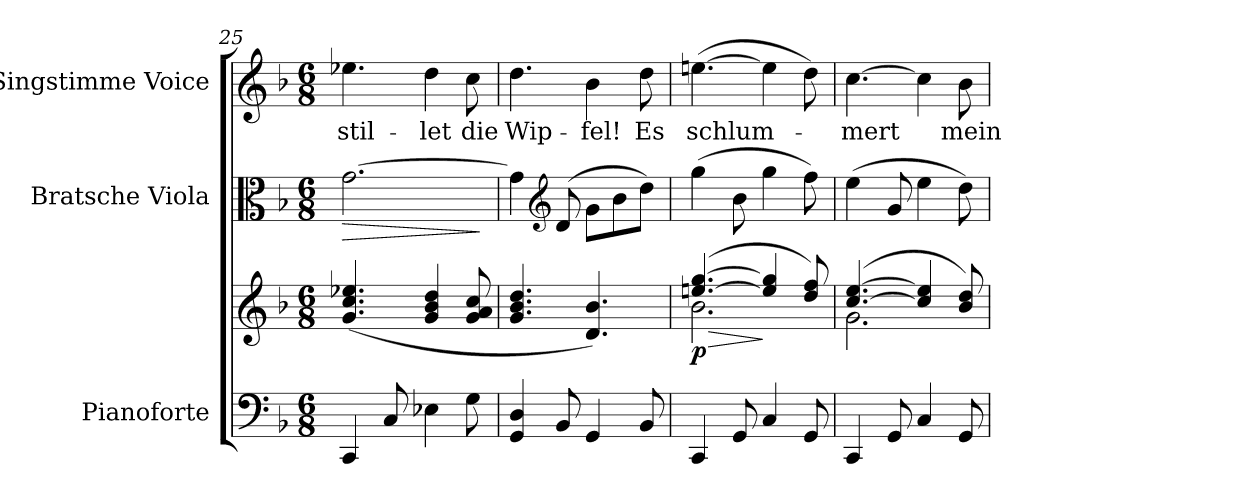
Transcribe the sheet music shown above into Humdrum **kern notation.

**kern	**kern	**dynam	**kern	**dynam	**kern	**text
*part3	*part3	*part3	*part2	*part2	*part1	*part1
*staff4	*staff3	*staff3/4	*staff2	*staff2	*staff1	*staff1
*I"Pianoforte	*	*	*I"Bratsche Viola	*	*I"Singstimme Voice	*
*I'Pno	*	*	*I'Vla	*	*	*
*clefF4	*clefG2	*	*clefC3	*	*clefG2	*
*k[b-]	*k[b-]	*	*k[b-]	*	*k[b-]	*
*M6/8	*M6/8	*	*M6/8	*	*M6/8	*
=25	=25	=25	=25	=25	=25	=25
!	!	!	!	!LO:HP:b	!	!LO:LY:b
4CC/	(4.g/ 4.cc/ 4.ee-X/	.	[2.g\	>	4.ee-X\	stil-
8C/	.	.	.	.	.	.
!	!	!	!	!	!	!LO:LY:b
4E-X\	4g/ 4b-/ 4dd/	.	.	.	4dd\	-let
!	!	!	!	!	!	!LO:LY:b
8G\	8g/ 8a/ 8cc/	.	.	.	8cc\	die
.	.	.	.	]	.	.
=26	=26	=26	=26	=26	=26	=26
!	!	!	!	!	!	!LO:LY:b
4GG/ 4D/	4.g/ 4.b-/ 4.dd/	.	4g\]	.	4.dd\	Wip-
*	*	*	*clefG2	*	*	*
8BB-/	.	.	(8d/	.	.	.
!	!	!	!	!	!	!LO:LY:b
4GG/	4.d/ 4.b-/)	.	8g\L	.	4b-\	-fel!
.	.	.	8b-\	.	.	.
!	!	!	!	!	!	!LO:LY:b
8BB-/	.	.	8dd\J)	.	8dd\	Es
=27	=27	=27	=27	=27	=27	=27
!	!	!LO:HP:b	!	!	!	!LO:LY:b
*	*^	*	*	*	*	*
!	!	!	!LO:DY:n=1:b	!	!	!	!
4CC/	([4.een/ [4.gg/	2.b-\	> p	(4gg\	.	([4.een\	schlum-
8GG/	.	.	.	8b-\	.	.	.
4C/	4ee/] 4gg/]	.	]	4gg\	.	4ee\]	.
8GG/	8dd/ 8ff/)	.	.	8ff\)	.	8dd\)	.
=28	=28	=28	=28	=28	=28	=28	=28
!	!	!	!	!	!	!	!LO:LY:b
4CC/	([4.cc/ [4.ee/	2.g\	.	(4ee\	.	[4.cc\	-mert
8GG/	.	.	.	8g/	.	.	.
4C/	4cc/] 4ee/]	.	.	4ee\	.	4cc\]	.
!	!	!	!	!	!	!	!LO:LY:b
8GG/	8b-/ 8dd/)	.	.	8dd\)	.	8b-\	mein
*	*v	*v	*	*	*	*	*
=	=	=	=	=	=	=
*-	*-	*-	*-	*-	*-	*-
